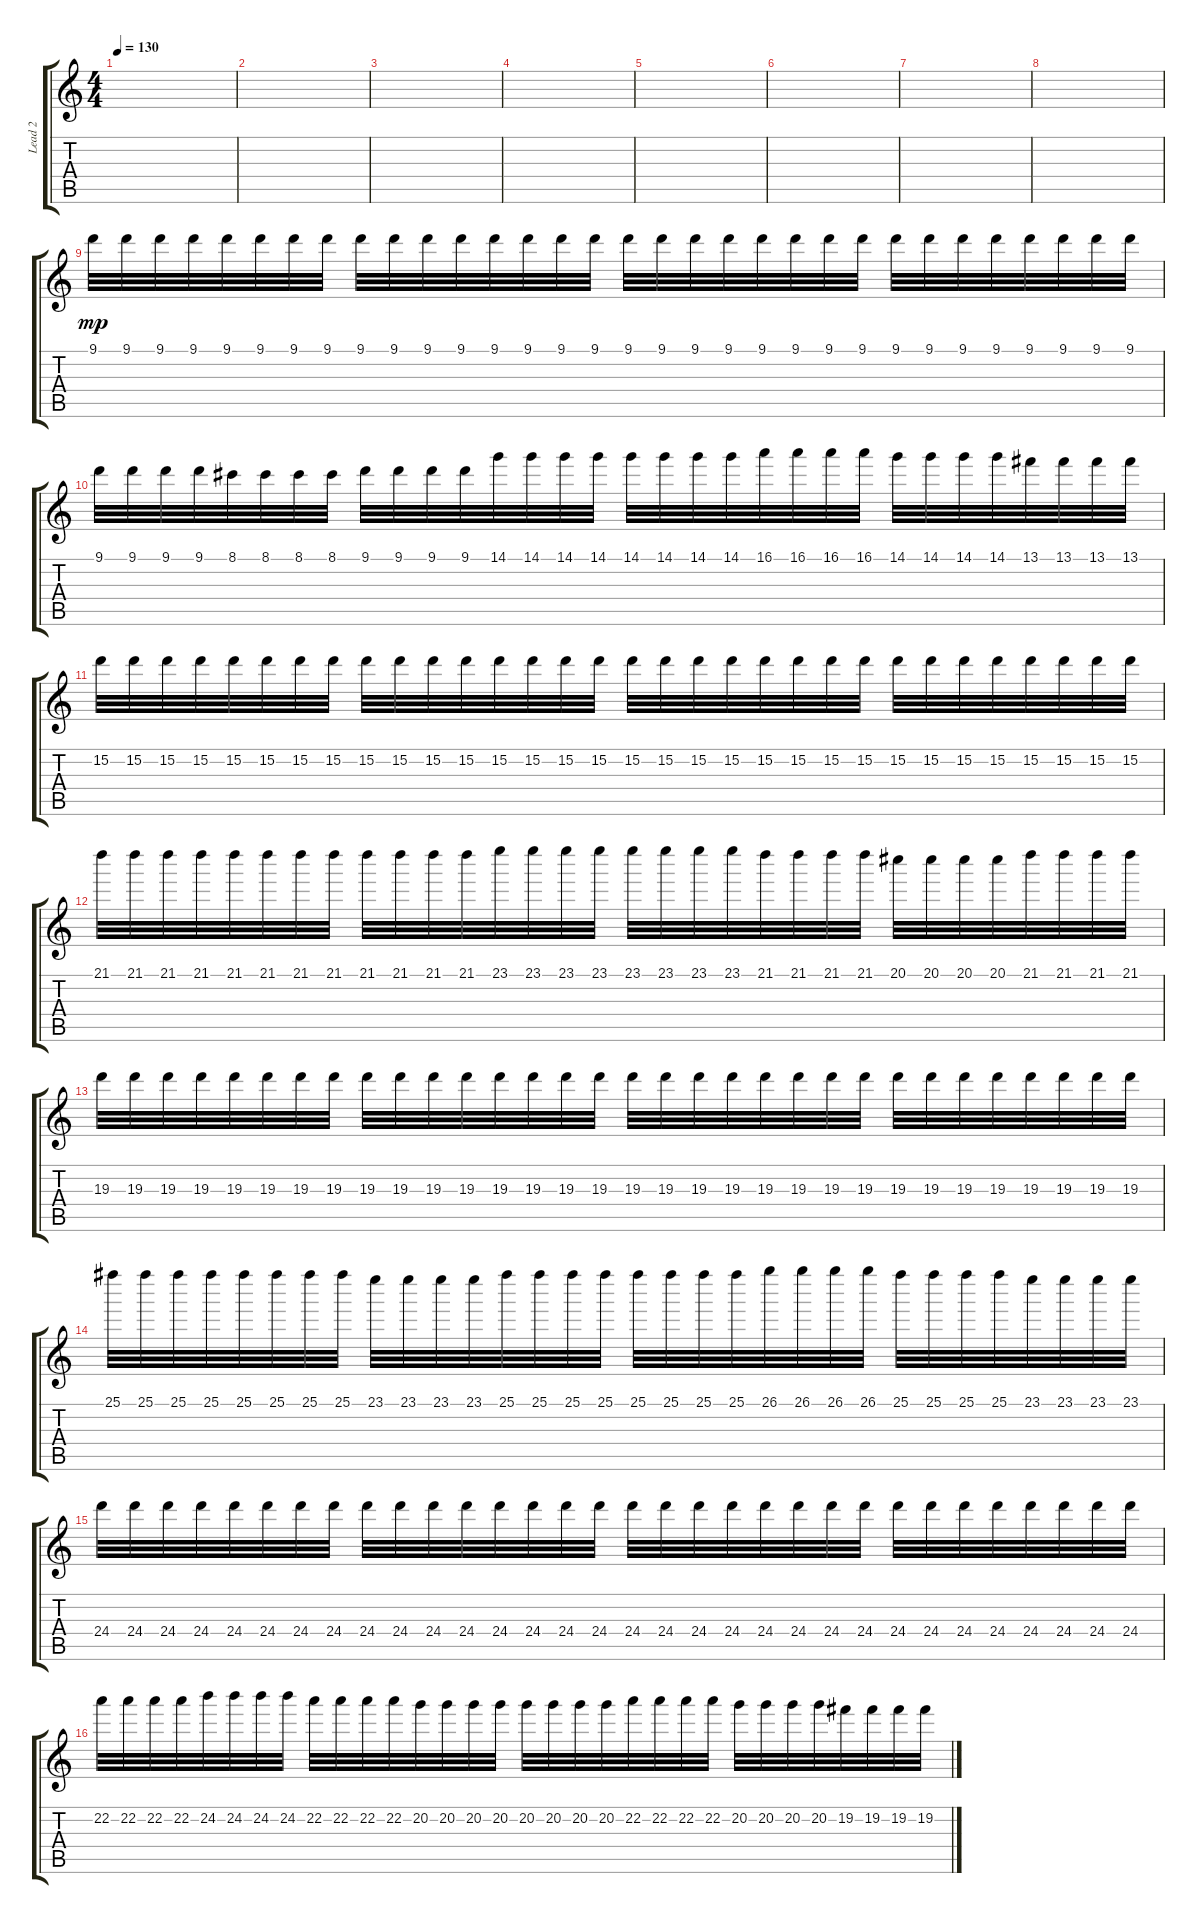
\track ("Lead 2" "Lead 2") {instrument distortionguitar}
\staff {score tabs}
\tuning (F4 B3 G3 D3 A2 E2) {hide}
\ts (4 4)
\tempo 130
\clef g2
\ks c
|
|
|
|
|
|
|
|
9.1.32{dy mp} 9.1.32 9.1.32 9.1.32 9.1.32 9.1.32 9.1.32 9.1.32 9.1.32 9.1.32 9.1.32 9.1.32 9.1.32 9.1.32 9.1.32 9.1.32 9.1.32 9.1.32 9.1.32 9.1.32 9.1.32 9.1.32 9.1.32 9.1.32 9.1.32 9.1.32 9.1.32 9.1.32 9.1.32 9.1.32 9.1.32 9.1.32 |
9.1.32 9.1.32 9.1.32 9.1.32 8.1.32 8.1.32 8.1.32 8.1.32 9.1.32 9.1.32 9.1.32 9.1.32 14.1.32 14.1.32 14.1.32 14.1.32 14.1.32 14.1.32 14.1.32 14.1.32 16.1.32 16.1.32 16.1.32 16.1.32 14.1.32 14.1.32 14.1.32 14.1.32 13.1.32 13.1.32 13.1.32 13.1.32 |
15.2.32 15.2.32 15.2.32 15.2.32 15.2.32 15.2.32 15.2.32 15.2.32 15.2.32 15.2.32 15.2.32 15.2.32 15.2.32 15.2.32 15.2.32 15.2.32 15.2.32 15.2.32 15.2.32 15.2.32 15.2.32 15.2.32 15.2.32 15.2.32 15.2.32 15.2.32 15.2.32 15.2.32 15.2.32 15.2.32 15.2.32 15.2.32 |
21.1.32 21.1.32 21.1.32 21.1.32 21.1.32 21.1.32 21.1.32 21.1.32 21.1.32 21.1.32 21.1.32 21.1.32 23.1.32 23.1.32 23.1.32 23.1.32 23.1.32 23.1.32 23.1.32 23.1.32 21.1.32 21.1.32 21.1.32 21.1.32 20.1.32 20.1.32 20.1.32 20.1.32 21.1.32 21.1.32 21.1.32 21.1.32 |
19.3.32 19.3.32 19.3.32 19.3.32 19.3.32 19.3.32 19.3.32 19.3.32 19.3.32 19.3.32 19.3.32 19.3.32 19.3.32 19.3.32 19.3.32 19.3.32 19.3.32 19.3.32 19.3.32 19.3.32 19.3.32 19.3.32 19.3.32 19.3.32 19.3.32 19.3.32 19.3.32 19.3.32 19.3.32 19.3.32 19.3.32 19.3.32 |
25.1.32 25.1.32 25.1.32 25.1.32 25.1.32 25.1.32 25.1.32 25.1.32 23.1.32 23.1.32 23.1.32 23.1.32 25.1.32 25.1.32 25.1.32 25.1.32 25.1.32 25.1.32 25.1.32 25.1.32 26.1.32 26.1.32 26.1.32 26.1.32 25.1.32 25.1.32 25.1.32 25.1.32 23.1.32 23.1.32 23.1.32 23.1.32 |
24.4.32 24.4.32 24.4.32 24.4.32 24.4.32 24.4.32 24.4.32 24.4.32 24.4.32 24.4.32 24.4.32 24.4.32 24.4.32 24.4.32 24.4.32 24.4.32 24.4.32 24.4.32 24.4.32 24.4.32 24.4.32 24.4.32 24.4.32 24.4.32 24.4.32 24.4.32 24.4.32 24.4.32 24.4.32 24.4.32 24.4.32 24.4.32 |
22.2.32 22.2.32 22.2.32 22.2.32 24.2.32 24.2.32 24.2.32 24.2.32 22.2.32 22.2.32 22.2.32 22.2.32 20.2.32 20.2.32 20.2.32 20.2.32 20.2.32 20.2.32 20.2.32 20.2.32 22.2.32 22.2.32 22.2.32 22.2.32 20.2.32 20.2.32 20.2.32 20.2.32 19.2.32 19.2.32 19.2.32 19.2.32
